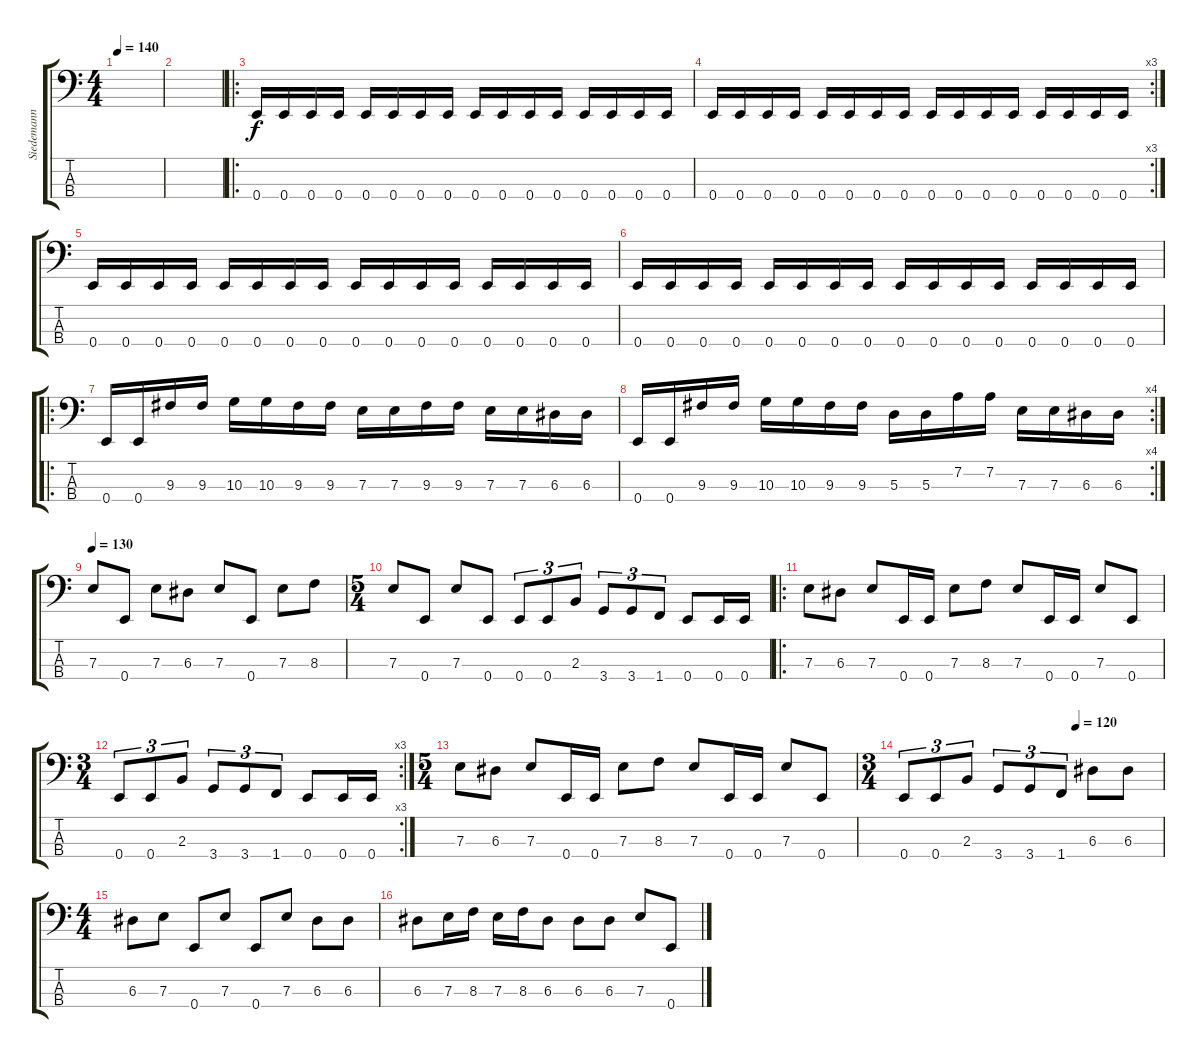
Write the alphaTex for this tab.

\track ("Siedemann" "Siedemann") {instrument electricbassfinger}
\staff {score tabs}
\tuning (G2 D2 A1 E1) {hide}
\ts (4 4)
\tempo 140
\clef f4
\ks c
|
|
\ro
0.4.16 0.4.16 0.4.16 0.4.16 0.4.16 0.4.16 0.4.16 0.4.16 0.4.16 0.4.16 0.4.16 0.4.16 0.4.16 0.4.16 0.4.16 0.4.16 |
\rc 3
0.4.16 0.4.16 0.4.16 0.4.16 0.4.16 0.4.16 0.4.16 0.4.16 0.4.16 0.4.16 0.4.16 0.4.16 0.4.16 0.4.16 0.4.16 0.4.16 |
0.4.16 0.4.16 0.4.16 0.4.16 0.4.16 0.4.16 0.4.16 0.4.16 0.4.16 0.4.16 0.4.16 0.4.16 0.4.16 0.4.16 0.4.16 0.4.16 |
0.4.16 0.4.16 0.4.16 0.4.16 0.4.16 0.4.16 0.4.16 0.4.16 0.4.16 0.4.16 0.4.16 0.4.16 0.4.16 0.4.16 0.4.16 0.4.16 |
\ro
0.4.16 0.4.16 9.3.16 9.3.16 10.3.16 10.3.16 9.3.16 9.3.16 7.3.16 7.3.16 9.3.16 9.3.16 7.3.16 7.3.16 6.3.16 6.3.16 |
\rc 4
0.4.16 0.4.16 9.3.16 9.3.16 10.3.16 10.3.16 9.3.16 9.3.16 5.3.16 5.3.16 7.2.16 7.2.16 7.3.16 7.3.16 6.3.16 6.3.16 |
\tempo 130
7.3.8 0.4.8 7.3.8 6.3.8 7.3.8 0.4.8 7.3.8 8.3.8 |
\ts (5 4)
7.3.8 0.4.8 7.3.8 0.4.8 0.4.8{tu (3 2)} 0.4.8{tu (3 2)} 2.3.8{tu (3 2)} 3.4.8{tu (3 2)} 3.4.8{tu (3 2)} 1.4.8{tu (3 2)} 0.4.8 0.4.16 0.4.16 |
\ro
7.3.8 6.3.8 7.3.8 0.4.16 0.4.16 7.3.8 8.3.8 7.3.8 0.4.16 0.4.16 7.3.8 0.4.8 |
\rc 3
\ts (3 4)
0.4.8{tu (3 2)} 0.4.8{tu (3 2)} 2.3.8{tu (3 2)} 3.4.8{tu (3 2)} 3.4.8{tu (3 2)} 1.4.8{tu (3 2)} 0.4.8 0.4.16 0.4.16 |
\ts (5 4)
7.3.8 6.3.8 7.3.8 0.4.16 0.4.16 7.3.8 8.3.8 7.3.8 0.4.16 0.4.16 7.3.8 0.4.8 |
\ts (3 4)
\tempo (120 0.6666666666666666)
0.4.8{tu (3 2)} 0.4.8{tu (3 2)} 2.3.8{tu (3 2)} 3.4.8{tu (3 2)} 3.4.8{tu (3 2)} 1.4.8{tu (3 2)} 6.3.8 6.3.8 |
\ts (4 4)
6.3.8 7.3.8 0.4.8 7.3.8 0.4.8 7.3.8 6.3.8 6.3.8 |
6.3.8 7.3.16 8.3.16 7.3.16 8.3.16 6.3.8 6.3.8 6.3.8 7.3.8 0.4.8
